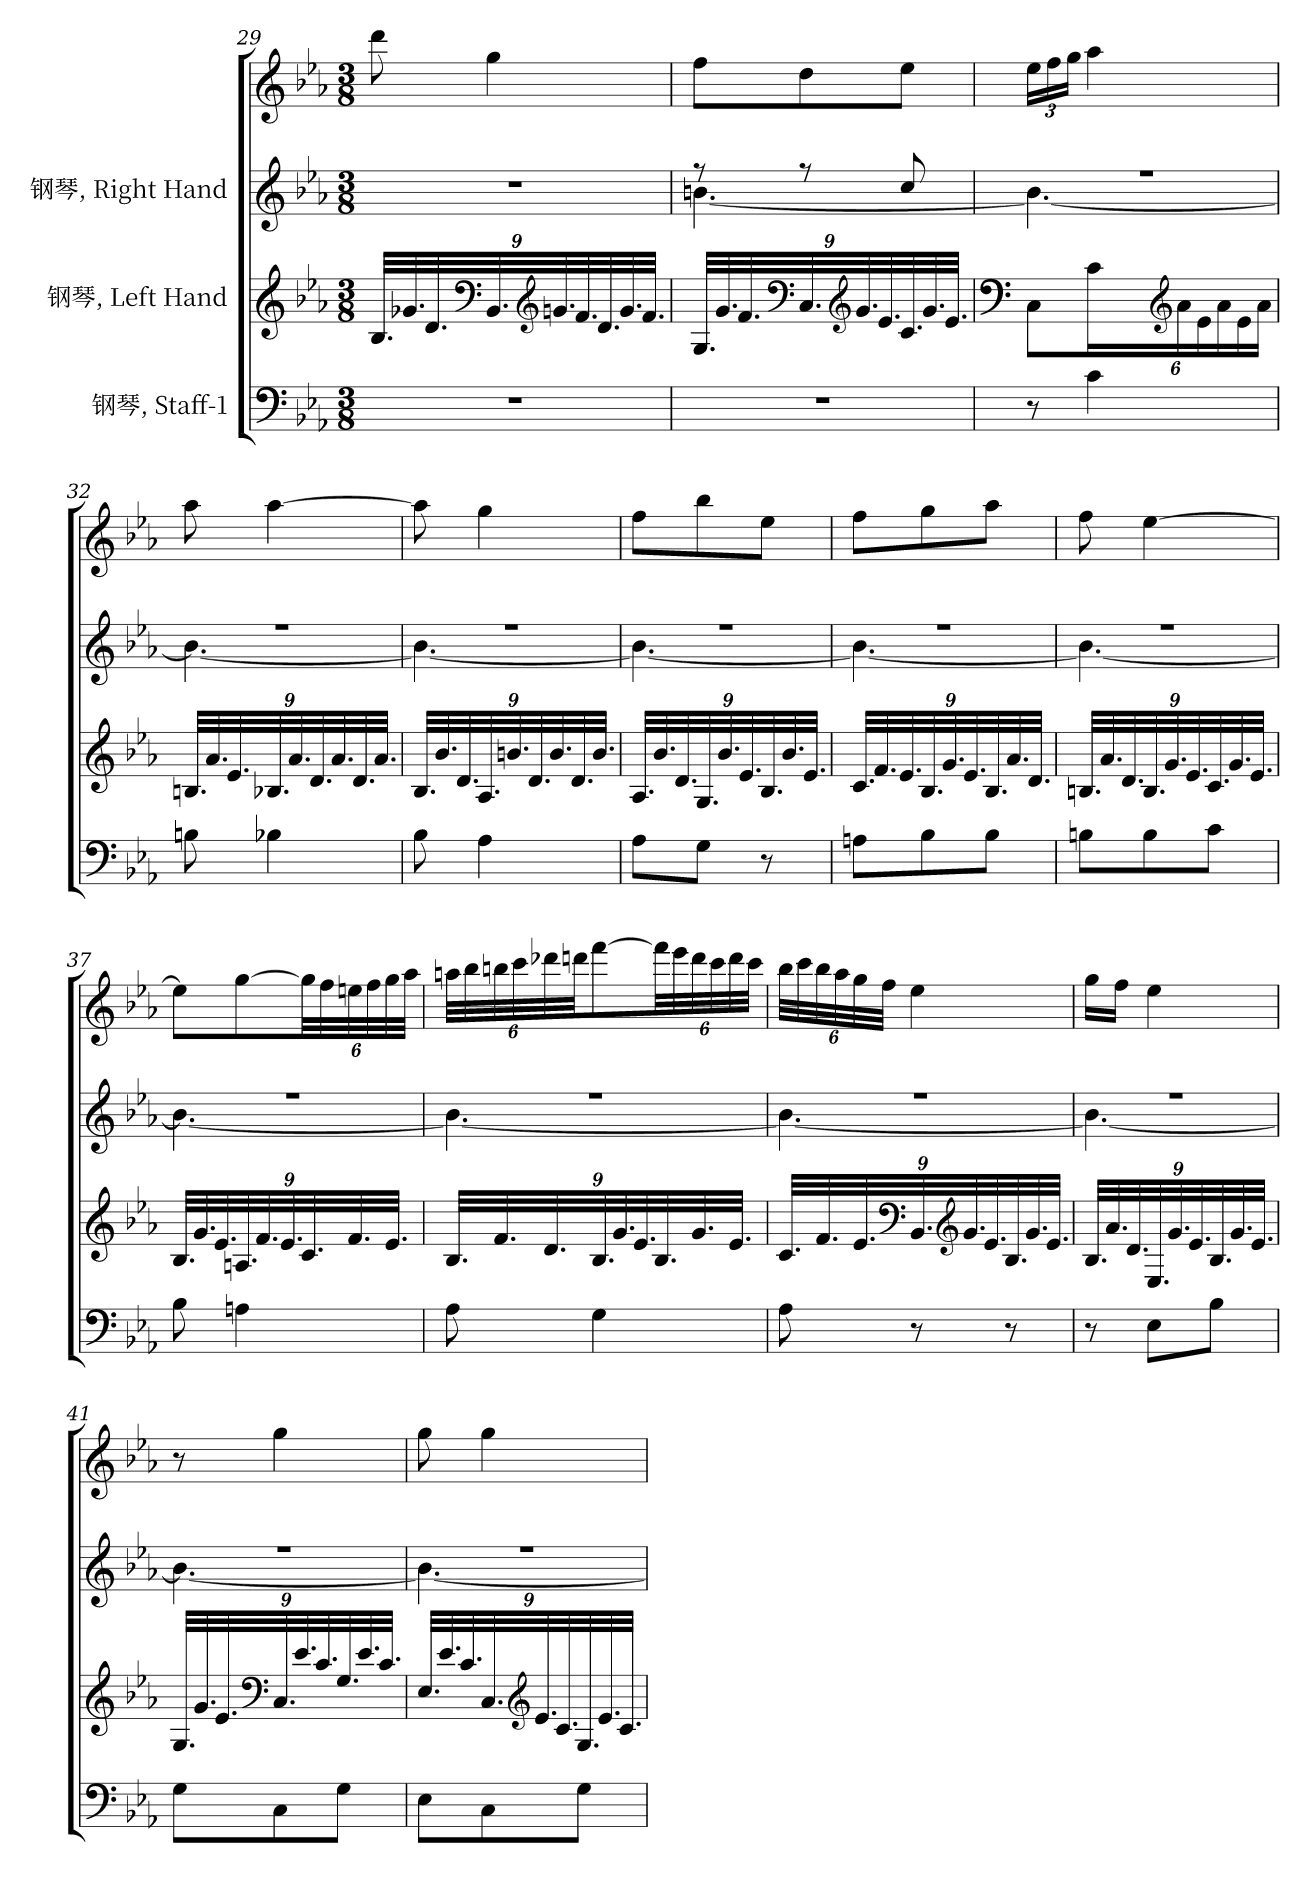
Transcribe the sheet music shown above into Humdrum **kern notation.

**kern	**kern	**kern	**kern
*part3	*part2	*part1	*part1
*staff4	*staff3	*staff2	*staff1
*I"钢琴, Staff-1	*I"钢琴, Left Hand	*I"钢琴, Right Hand	*
!!LO:LB:g=z
*clefF4	*clefG2	*clefG2	*clefG2
*k[b-e-a-]	*k[b-e-a-]	*k[b-e-a-]	*k[b-e-a-]
*M3/8	*M3/8	*M3/8	*M3/8
*MM48	*MM48	*MM48	*MM48
*	*Xbrackettup	*	*
=29	=29	=29	=29
4.r	36.B-/LLL	4.r	8ddd\
.	36.g-X/	.	.
.	36.d/	.	.
*	*clefF4	*	*
.	36.BB-/	.	4gg\
*	*clefG2	*	*
.	36.gn/	.	.
.	36.f/	.	.
.	36.d/	.	.
.	36.g/	.	.
.	36.f/JJJ	.	.
=30	=30	=30	=30
*	*	*^	*
4.r	36.G/LLL	8r	[4.bn\	8ff\L
.	36.g/	.	.	.
.	36.f/	.	.	.
*	*clefF4	*	*	*
*	*	*	*	*MM44
.	36.C/	8r	.	8dd\
*	*clefG2	*	*	*
.	36.g/	.	.	.
.	36.e-/	.	.	.
.	36.c/	8cc/	.	8ee-\J
.	36.g/	.	.	.
.	36.e-/JJJ	.	.	.
!!LO:PB:g=z
=31	=31	=31	=31	=31
*	*clefF4	*	*	*
*	*	*	*	*Xbrackettup
8r	8C\L	4.r	4.b\_	24ee-\LL
.	.	.	.	24ff\
.	.	.	.	24gg\JJ
4c\	24c\L	.	.	4aa-\
*	*clefG2	*	*	*
.	24a-\	.	.	.
.	24e-\	.	.	.
.	24a-\	.	.	.
.	24e-\	.	.	.
.	24a-\JJ	.	.	.
=32	=32	=32	=32	=32
8Bn\	36.Bn/LLL	4.r	4.b\_	8aa-\
.	36.a-/	.	.	.
.	36.e-/	.	.	.
4B-X\	36.B-X/	.	.	[4aa-\
.	36.a-/	.	.	.
.	36.d/	.	.	.
.	36.a-/	.	.	.
.	36.d/	.	.	.
.	36.a-/JJJ	.	.	.
=33	=33	=33	=33	=33
8B-\	36.B-/LLL	4.r	4.b\_	8aa-\]
.	36.b-/	.	.	.
.	36.d/	.	.	.
4A-\	36.A-/	.	.	4gg\
.	36.bn/	.	.	.
.	36.d/	.	.	.
.	36.b/	.	.	.
.	36.d/	.	.	.
.	36.b/JJJ	.	.	.
!!LO:LB:g=z
=34	=34	=34	=34	=34
8A-\L	36.A-/LLL	4.r	4.b\_	8ff\L
.	36.b-/	.	.	.
.	36.d/	.	.	.
8G\J	36.G/	.	.	8bb-\
.	36.b-/	.	.	.
.	36.e-/	.	.	.
8r	36.B-/	.	.	8ee-\J
.	36.b-/	.	.	.
.	36.e-/JJJ	.	.	.
=35	=35	=35	=35	=35
8An\L	36.c/LLL	4.r	4.b\_	8ff\L
.	36.f/	.	.	.
.	36.e-/	.	.	.
8B-\	36.B-/	.	.	8gg\
.	36.g/	.	.	.
.	36.e-/	.	.	.
8B-\J	36.B-/	.	.	8aa-\J
.	36.a-/	.	.	.
.	36.d/JJJ	.	.	.
=36	=36	=36	=36	=36
8Bn\L	36.Bn/LLL	4.r	4.b\_	8ff\
.	36.a-/	.	.	.
.	36.d/	.	.	.
8B\	36.B/	.	.	[4ee-\
.	36.g/	.	.	.
.	36.e-/	.	.	.
8c\J	36.c/	.	.	.
.	36.g/	.	.	.
.	36.e-/JJJ	.	.	.
!!LO:LB:g=z
=37	=37	=37	=37	=37
8B-\	36.B-/LLL	4.r	4.b\_	8ee-\L]
.	36.g/	.	.	.
.	36.e-/	.	.	.
*	*	*	*	*MM40
4An\	36.An/	.	.	[8gg\
.	36.f/	.	.	.
.	36.e-/	.	.	.
.	36.c/	.	.	48gg\LL]
.	.	.	.	48ff\
.	36.f/	.	.	48een\
.	.	.	.	48ff\
.	36.e-/JJJ	.	.	48gg\
.	.	.	.	48aa-\JJJ
=38	=38	=38	=38	=38
8A-\	36.B-/LLL	4.r	4.b\_	48aan\LLL
.	.	.	.	48bb-\
.	36.f/	.	.	48bbn\
*	*	*	*	*MM45
.	.	.	.	48ccc\
.	36.d/	.	.	48ddd-X\
.	.	.	.	48dddn\JJ
*	*	*	*	*MM46
4G\	36.B-/	.	.	[8fff\
.	36.g/	.	.	.
.	36.e-/	.	.	.
.	36.B-/	.	.	48fff\LL]
.	.	.	.	48eee-\
.	36.g/	.	.	48ddd\
*	*	*	*	*MM45
.	.	.	.	48ccc\
.	36.e-/JJJ	.	.	48ddd\
.	.	.	.	48ccc\JJJ
!!LO:PB:g=z
=39	=39	=39	=39	=39
*	*	*	*	*MM44
8A-\	36.c/LLL	4.r	4.b\_	48bb-\LLL
.	.	.	.	48ccc\
.	36.f/	.	.	48bb-\
*	*	*	*	*MM43
.	.	.	.	48aa-\
.	36.e-/	.	.	48gg\
.	.	.	.	48ff\JJJ
*	*clefF4	*	*	*
*	*	*	*	*MM42
8r	36.BB-/	.	.	4ee-\
*	*clefG2	*	*	*
.	36.g/	.	.	.
.	36.e-/	.	.	.
8r	36.B-/	.	.	.
.	36.g/	.	.	.
.	36.e-/JJJ	.	.	.
=40	=40	=40	=40	=40
8r	36.B-/LLL	4.r	4.b\_	16gg\LL
.	36.a-/	.	.	.
.	.	.	.	16ff\JJ
.	36.d/	.	.	.
*	*	*	*	*MM44
8E-\L	36.E-/	.	.	4ee-\
.	36.g/	.	.	.
.	36.e-/	.	.	.
8B-\J	36.B-/	.	.	.
.	36.g/	.	.	.
.	36.e-/JJJ	.	.	.
!!LO:LB:g=z
=41	=41	=41	=41	=41
8G\L	36.G/LLL	4.r	4.b\_	8r
.	36.g/	.	.	.
.	36.e-/	.	.	.
*	*clefF4	*	*	*
8C\	36.C/	.	.	4gg\
.	36.e-/	.	.	.
.	36.c/	.	.	.
8G\J	36.G/	.	.	.
.	36.e-/	.	.	.
.	36.c/JJJ	.	.	.
=42	=42	=42	=42	=42
8E-\L	36.E-/LLL	4.r	4.b\_	8gg\
.	36.e-/	.	.	.
.	36.c/	.	.	.
8C\	36.C/	.	.	4gg\
*	*clefG2	*	*	*
.	36.e-/	.	.	.
.	36.c/	.	.	.
8G\J	36.G/	.	.	.
.	36.e-/	.	.	.
.	36.c/JJJ	.	.	.
*	*	*v	*v	*
=	=	=	=
*-	*-	*-	*-
